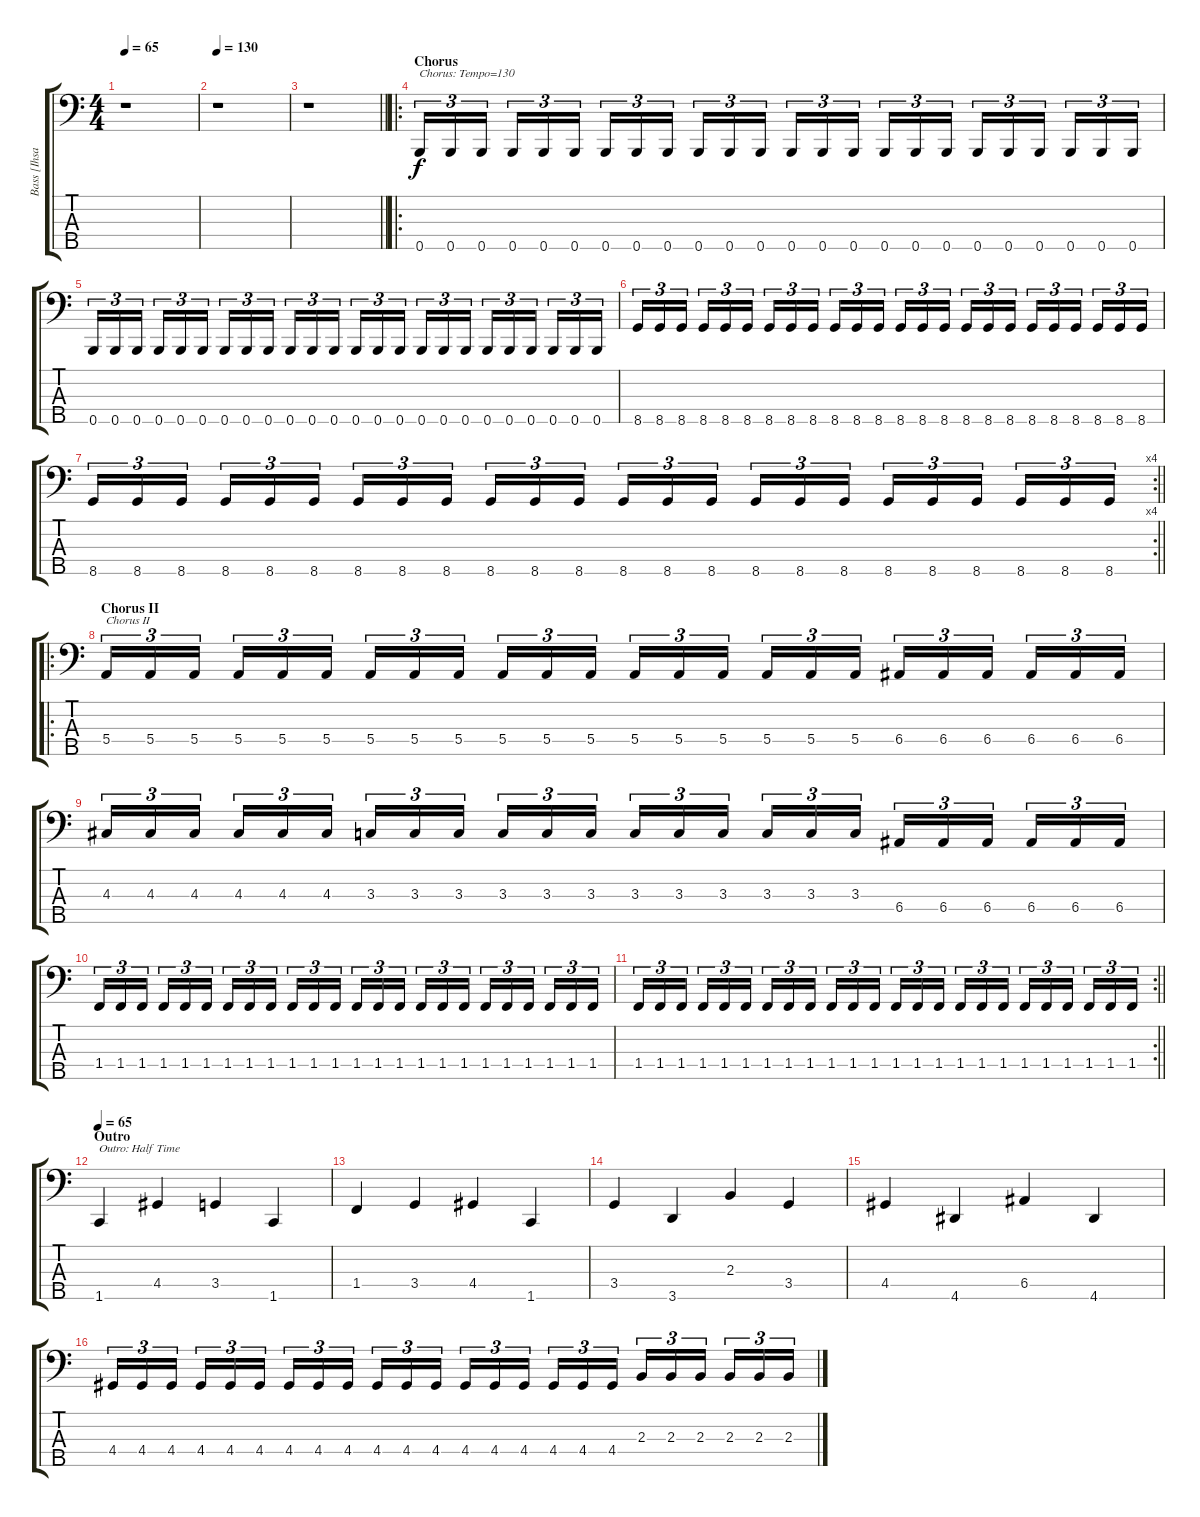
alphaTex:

\track ("Bass [Ihsahn]" "Bass [Ihsa") {instrument electricbasspick}
\staff {score tabs}
\tuning (G2 D2 A1 E1 B0) {hide}
\ts (4 4)
\tempo 65
\clef f4
\ks c
r.1{dy f} |
\tempo 130
r.1 |
\barLineRight lightlight
r.1 |
\ro
\section ("" "Chorus")
0.5.16{tu (3 2) txt "Chorus: Tempo=130"} 0.5.16{tu (3 2)} 0.5.16{tu (3 2) beam splitsecondary} 0.5.16{tu (3 2)} 0.5.16{tu (3 2)} 0.5.16{tu (3 2)} 0.5.16{tu (3 2)} 0.5.16{tu (3 2)} 0.5.16{tu (3 2) beam splitsecondary} 0.5.16{tu (3 2)} 0.5.16{tu (3 2)} 0.5.16{tu (3 2)} 0.5.16{tu (3 2)} 0.5.16{tu (3 2)} 0.5.16{tu (3 2) beam splitsecondary} 0.5.16{tu (3 2)} 0.5.16{tu (3 2)} 0.5.16{tu (3 2)} 0.5.16{tu (3 2)} 0.5.16{tu (3 2)} 0.5.16{tu (3 2) beam splitsecondary} 0.5.16{tu (3 2)} 0.5.16{tu (3 2)} 0.5.16{tu (3 2)} |
0.5.16{tu (3 2)} 0.5.16{tu (3 2)} 0.5.16{tu (3 2) beam splitsecondary} 0.5.16{tu (3 2)} 0.5.16{tu (3 2)} 0.5.16{tu (3 2)} 0.5.16{tu (3 2)} 0.5.16{tu (3 2)} 0.5.16{tu (3 2) beam splitsecondary} 0.5.16{tu (3 2)} 0.5.16{tu (3 2)} 0.5.16{tu (3 2)} 0.5.16{tu (3 2)} 0.5.16{tu (3 2)} 0.5.16{tu (3 2) beam splitsecondary} 0.5.16{tu (3 2)} 0.5.16{tu (3 2)} 0.5.16{tu (3 2)} 0.5.16{tu (3 2)} 0.5.16{tu (3 2)} 0.5.16{tu (3 2) beam splitsecondary} 0.5.16{tu (3 2)} 0.5.16{tu (3 2)} 0.5.16{tu (3 2)} |
8.5.16{tu (3 2)} 8.5.16{tu (3 2)} 8.5.16{tu (3 2) beam splitsecondary} 8.5.16{tu (3 2)} 8.5.16{tu (3 2)} 8.5.16{tu (3 2)} 8.5.16{tu (3 2)} 8.5.16{tu (3 2)} 8.5.16{tu (3 2) beam splitsecondary} 8.5.16{tu (3 2)} 8.5.16{tu (3 2)} 8.5.16{tu (3 2)} 8.5.16{tu (3 2)} 8.5.16{tu (3 2)} 8.5.16{tu (3 2) beam splitsecondary} 8.5.16{tu (3 2)} 8.5.16{tu (3 2)} 8.5.16{tu (3 2)} 8.5.16{tu (3 2)} 8.5.16{tu (3 2)} 8.5.16{tu (3 2) beam splitsecondary} 8.5.16{tu (3 2)} 8.5.16{tu (3 2)} 8.5.16{tu (3 2)} |
\rc 4
\barLineRight lightlight
8.5.16{tu (3 2)} 8.5.16{tu (3 2)} 8.5.16{tu (3 2) beam splitsecondary} 8.5.16{tu (3 2)} 8.5.16{tu (3 2)} 8.5.16{tu (3 2)} 8.5.16{tu (3 2)} 8.5.16{tu (3 2)} 8.5.16{tu (3 2) beam splitsecondary} 8.5.16{tu (3 2)} 8.5.16{tu (3 2)} 8.5.16{tu (3 2)} 8.5.16{tu (3 2)} 8.5.16{tu (3 2)} 8.5.16{tu (3 2) beam splitsecondary} 8.5.16{tu (3 2)} 8.5.16{tu (3 2)} 8.5.16{tu (3 2)} 8.5.16{tu (3 2)} 8.5.16{tu (3 2)} 8.5.16{tu (3 2) beam splitsecondary} 8.5.16{tu (3 2)} 8.5.16{tu (3 2)} 8.5.16{tu (3 2)} |
\ro
\section ("" "Chorus II")
5.4.16{tu (3 2) txt "Chorus II"} 5.4.16{tu (3 2)} 5.4.16{tu (3 2) beam splitsecondary} 5.4.16{tu (3 2)} 5.4.16{tu (3 2)} 5.4.16{tu (3 2)} 5.4.16{tu (3 2)} 5.4.16{tu (3 2)} 5.4.16{tu (3 2) beam splitsecondary} 5.4.16{tu (3 2)} 5.4.16{tu (3 2)} 5.4.16{tu (3 2)} 5.4.16{tu (3 2)} 5.4.16{tu (3 2)} 5.4.16{tu (3 2) beam splitsecondary} 5.4.16{tu (3 2)} 5.4.16{tu (3 2)} 5.4.16{tu (3 2)} 6.4.16{tu (3 2)} 6.4.16{tu (3 2)} 6.4.16{tu (3 2) beam splitsecondary} 6.4.16{tu (3 2)} 6.4.16{tu (3 2)} 6.4.16{tu (3 2)} |
4.3.16{tu (3 2)} 4.3.16{tu (3 2)} 4.3.16{tu (3 2) beam splitsecondary} 4.3.16{tu (3 2)} 4.3.16{tu (3 2)} 4.3.16{tu (3 2)} 3.3.16{tu (3 2)} 3.3.16{tu (3 2)} 3.3.16{tu (3 2) beam splitsecondary} 3.3.16{tu (3 2)} 3.3.16{tu (3 2)} 3.3.16{tu (3 2)} 3.3.16{tu (3 2)} 3.3.16{tu (3 2)} 3.3.16{tu (3 2) beam splitsecondary} 3.3.16{tu (3 2)} 3.3.16{tu (3 2)} 3.3.16{tu (3 2)} 6.4.16{tu (3 2)} 6.4.16{tu (3 2)} 6.4.16{tu (3 2) beam splitsecondary} 6.4.16{tu (3 2)} 6.4.16{tu (3 2)} 6.4.16{tu (3 2)} |
1.4.16{tu (3 2)} 1.4.16{tu (3 2)} 1.4.16{tu (3 2) beam splitsecondary} 1.4.16{tu (3 2)} 1.4.16{tu (3 2)} 1.4.16{tu (3 2)} 1.4.16{tu (3 2)} 1.4.16{tu (3 2)} 1.4.16{tu (3 2) beam splitsecondary} 1.4.16{tu (3 2)} 1.4.16{tu (3 2)} 1.4.16{tu (3 2)} 1.4.16{tu (3 2)} 1.4.16{tu (3 2)} 1.4.16{tu (3 2) beam splitsecondary} 1.4.16{tu (3 2)} 1.4.16{tu (3 2)} 1.4.16{tu (3 2)} 1.4.16{tu (3 2)} 1.4.16{tu (3 2)} 1.4.16{tu (3 2) beam splitsecondary} 1.4.16{tu (3 2)} 1.4.16{tu (3 2)} 1.4.16{tu (3 2)} |
\rc 2
\barLineRight lightlight
1.4.16{tu (3 2)} 1.4.16{tu (3 2)} 1.4.16{tu (3 2) beam splitsecondary} 1.4.16{tu (3 2)} 1.4.16{tu (3 2)} 1.4.16{tu (3 2)} 1.4.16{tu (3 2)} 1.4.16{tu (3 2)} 1.4.16{tu (3 2) beam splitsecondary} 1.4.16{tu (3 2)} 1.4.16{tu (3 2)} 1.4.16{tu (3 2)} 1.4.16{tu (3 2)} 1.4.16{tu (3 2)} 1.4.16{tu (3 2) beam splitsecondary} 1.4.16{tu (3 2)} 1.4.16{tu (3 2)} 1.4.16{tu (3 2)} 1.4.16{tu (3 2)} 1.4.16{tu (3 2)} 1.4.16{tu (3 2) beam splitsecondary} 1.4.16{tu (3 2)} 1.4.16{tu (3 2)} 1.4.16{tu (3 2)} |
\section ("" "Outro")
\tempo 65
1.5.4{txt "Outro: Half Time"} 4.4.4 3.4.4 1.5.4 |
1.4.4 3.4.4 4.4.4 1.5.4 |
3.4.4 3.5.4 2.3.4 3.4.4 |
4.4.4 4.5.4 6.4.4 4.5.4 |
4.4.16{tu (3 2)} 4.4.16{tu (3 2)} 4.4.16{tu (3 2) beam splitsecondary} 4.4.16{tu (3 2)} 4.4.16{tu (3 2)} 4.4.16{tu (3 2)} 4.4.16{tu (3 2)} 4.4.16{tu (3 2)} 4.4.16{tu (3 2) beam splitsecondary} 4.4.16{tu (3 2)} 4.4.16{tu (3 2)} 4.4.16{tu (3 2)} 4.4.16{tu (3 2)} 4.4.16{tu (3 2)} 4.4.16{tu (3 2) beam splitsecondary} 4.4.16{tu (3 2)} 4.4.16{tu (3 2)} 4.4.16{tu (3 2)} 2.3.16{tu (3 2)} 2.3.16{tu (3 2)} 2.3.16{tu (3 2) beam splitsecondary} 2.3.16{tu (3 2)} 2.3.16{tu (3 2)} 2.3.16{tu (3 2)}
